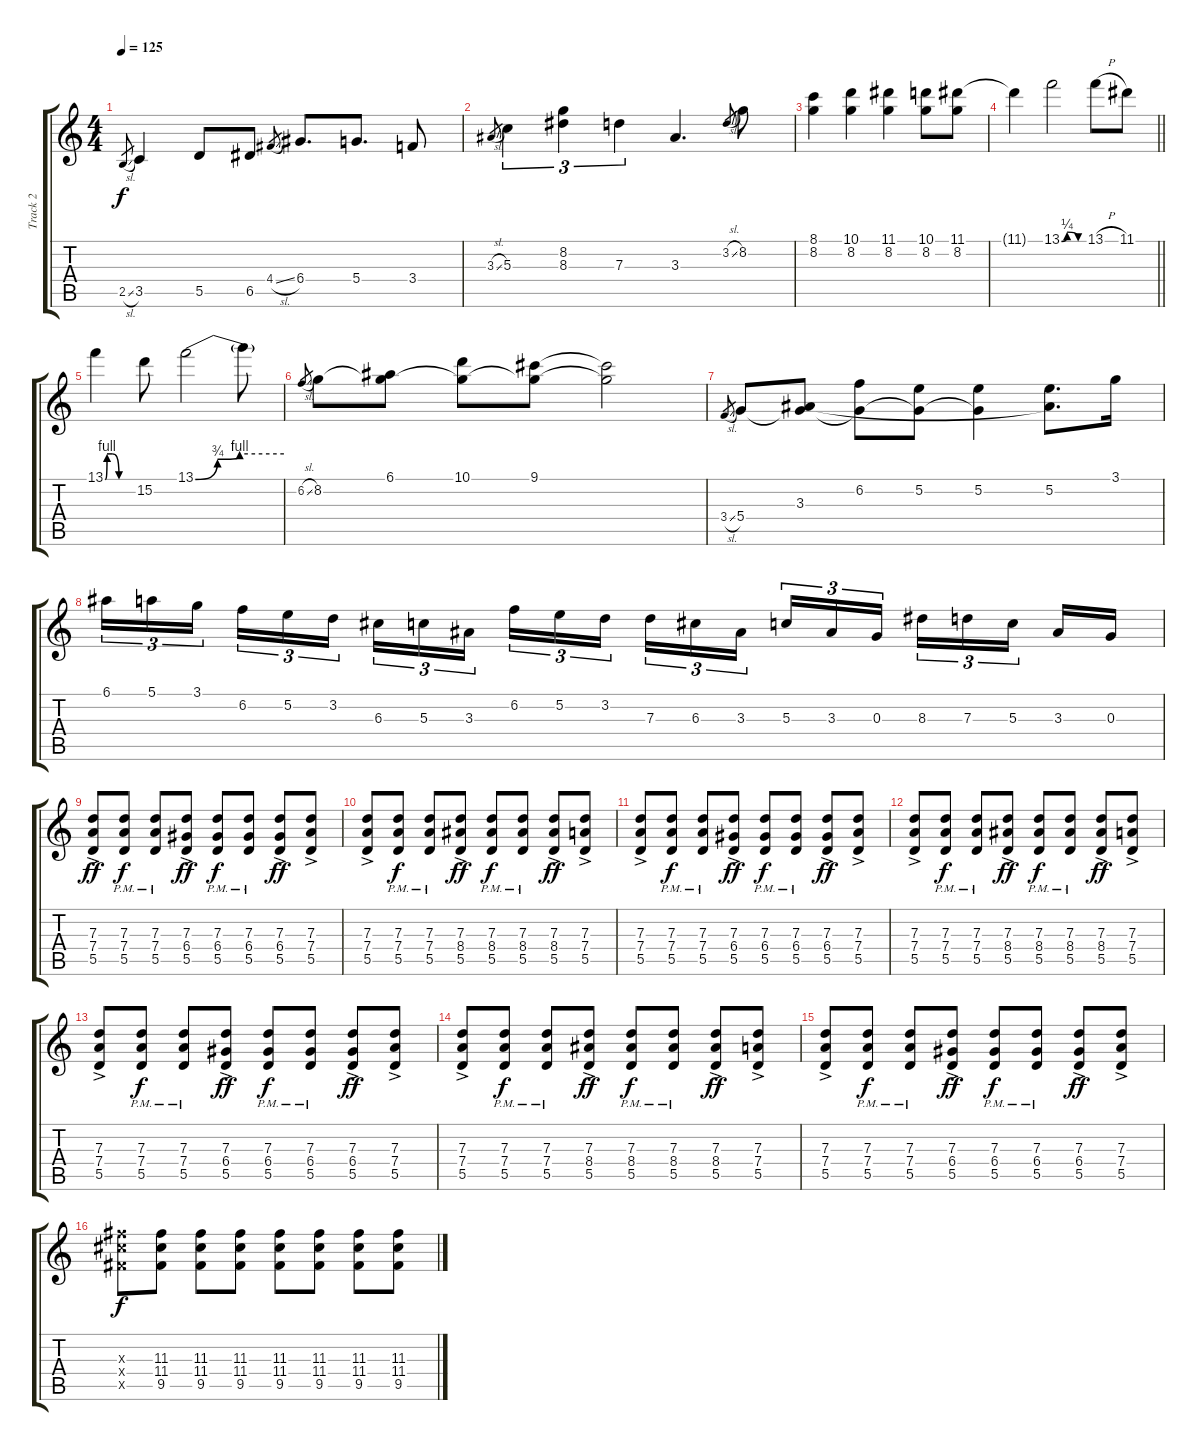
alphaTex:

\track ("Track 2" "Track 2") {instrument overdrivenguitar}
\staff {score tabs}
\tuning (E4 B3 G3 D3 A2 E2) {hide}
\ts (4 4)
\tempo 125
\clef g2
\ks c
2.5{sl}.8{gr dy f} 3.5.4 5.5.8 6.5.8 4.4{sl}.8{gr} 6.4.8{d} 5.4.8{d} 3.4.8 |
3.3{sl}.8{gr} 5.3.4{tu (3 2)} (8.2 8.3).4{tu (3 2)} 7.3.4{tu (3 2)} 3.3.4{d} 3.2{sl}.8{gr} 8.2.8 |
(8.1 8.2).4 (10.1 8.2).4 (11.1 8.2).4 (10.1 8.2).8 (11.1 8.2).8 |
\barLineRight lightlight
11.1{t}.4 13.1{be (custom 0 0 15 1 45 0 60 0)}.2 13.1{h}.8 11.1.8 |
13.1{be (custom 0 0 4 4 15 4 30 0 60 0)}.4 15.2.8 13.1{be (custom 0 0 15 3 30 4 60 4)}.2 13.1{t}.8 |
6.2{sl}.8{gr} 8.2.8 (6.1 8.2{t}).8 (10.1 8.2{t}).8 (9.1 8.2{t}).8 (9.1{t} 8.2{t}).2 |
3.4{sl}.8{gr} 5.4.8 (3.3 5.4{t}).8 (6.2 5.4{t}).8 (5.2 5.4{t}).8 (5.2 5.4{t}).4 (5.2 3.3{t}).8{d} 3.1.16 |
6.1.16{tu (3 2)} 5.1.16{tu (3 2)} 3.1.16{tu (3 2) beam splitsecondary} 6.2.16{tu (3 2)} 5.2.16{tu (3 2)} 3.2.16{tu (3 2)} 6.3.16{tu (3 2)} 5.3.16{tu (3 2)} 3.3.16{tu (3 2) beam splitsecondary} 6.2.16{tu (3 2)} 5.2.16{tu (3 2)} 3.2.16{tu (3 2)} 7.3.16{tu (3 2)} 6.3.16{tu (3 2)} 3.3.16{tu (3 2) beam splitsecondary} 5.3.16{tu (3 2)} 3.3.16{tu (3 2)} 0.3.16{tu (3 2)} 8.3.16{tu (3 2)} 7.3.16{tu (3 2)} 5.3.16{tu (3 2) beam splitsecondary} 3.3.16 0.3.16 |
(7.3 7.4{ac} 5.5).8{dy ff} (7.3{pm} 7.4{pm} 5.5{pm}).8{dy f} (7.3{pm} 7.4{pm} 5.5{pm}).8 (7.3 6.4{ac} 5.5).8{dy ff} (7.3{pm} 6.4{pm} 5.5{pm}).8{dy f} (7.3{pm} 6.4{pm} 5.5{pm}).8 (7.3 6.4{ac} 5.5).8{dy ff} (7.3 7.4{ac} 5.5).8 |
(7.3 7.4{ac} 5.5).8 (7.3{pm} 7.4{pm} 5.5{pm}).8{dy f} (7.3{pm} 7.4{pm} 5.5{pm}).8 (7.3 8.4{ac} 5.5).8{dy ff} (7.3{pm} 8.4{pm} 5.5{pm}).8{dy f} (7.3{pm} 8.4{pm} 5.5{pm}).8 (7.3 8.4{ac} 5.5).8{dy ff} (7.3 7.4{ac} 5.5).8 |
(7.3 7.4{ac} 5.5).8 (7.3{pm} 7.4{pm} 5.5{pm}).8{dy f} (7.3{pm} 7.4{pm} 5.5{pm}).8 (7.3 6.4{ac} 5.5).8{dy ff} (7.3{pm} 6.4{pm} 5.5{pm}).8{dy f} (7.3{pm} 6.4{pm} 5.5{pm}).8 (7.3 6.4{ac} 5.5).8{dy ff} (7.3 7.4{ac} 5.5).8 |
(7.3 7.4{ac} 5.5).8 (7.3{pm} 7.4{pm} 5.5{pm}).8{dy f} (7.3{pm} 7.4{pm} 5.5{pm}).8 (7.3 8.4{ac} 5.5).8{dy ff} (7.3{pm} 8.4{pm} 5.5{pm}).8{dy f} (7.3{pm} 8.4{pm} 5.5{pm}).8 (7.3 8.4{ac} 5.5).8{dy ff} (7.3 7.4{ac} 5.5).8 |
(7.3 7.4{ac} 5.5).8 (7.3{pm} 7.4{pm} 5.5{pm}).8{dy f} (7.3{pm} 7.4{pm} 5.5{pm}).8 (7.3 6.4{ac} 5.5).8{dy ff} (7.3{pm} 6.4{pm} 5.5{pm}).8{dy f} (7.3{pm} 6.4{pm} 5.5{pm}).8 (7.3 6.4{ac} 5.5).8{dy ff} (7.3 7.4{ac} 5.5).8 |
(7.3 7.4{ac} 5.5).8 (7.3{pm} 7.4{pm} 5.5{pm}).8{dy f} (7.3{pm} 7.4{pm} 5.5{pm}).8 (7.3 8.4{ac} 5.5).8{dy ff} (7.3{pm} 8.4{pm} 5.5{pm}).8{dy f} (7.3{pm} 8.4{pm} 5.5{pm}).8 (7.3 8.4{ac} 5.5).8{dy ff} (7.3 7.4{ac} 5.5).8 |
(7.3 7.4{ac} 5.5).8 (7.3{pm} 7.4{pm} 5.5{pm}).8{dy f} (7.3{pm} 7.4{pm} 5.5{pm}).8 (7.3 6.4{ac} 5.5).8{dy ff} (7.3{pm} 6.4{pm} 5.5{pm}).8{dy f} (7.3{pm} 6.4{pm} 5.5{pm}).8 (7.3 6.4{ac} 5.5).8{dy ff} (7.3 7.4{ac} 5.5).8 |
(11.3{x} 11.4{x} 9.5{x}).8{dy f} (11.3 11.4 9.5).8 (11.3 11.4 9.5).8 (11.3 11.4 9.5).8 (11.3 11.4 9.5).8 (11.3 11.4 9.5).8 (11.3 11.4 9.5).8 (11.3 11.4 9.5).8
